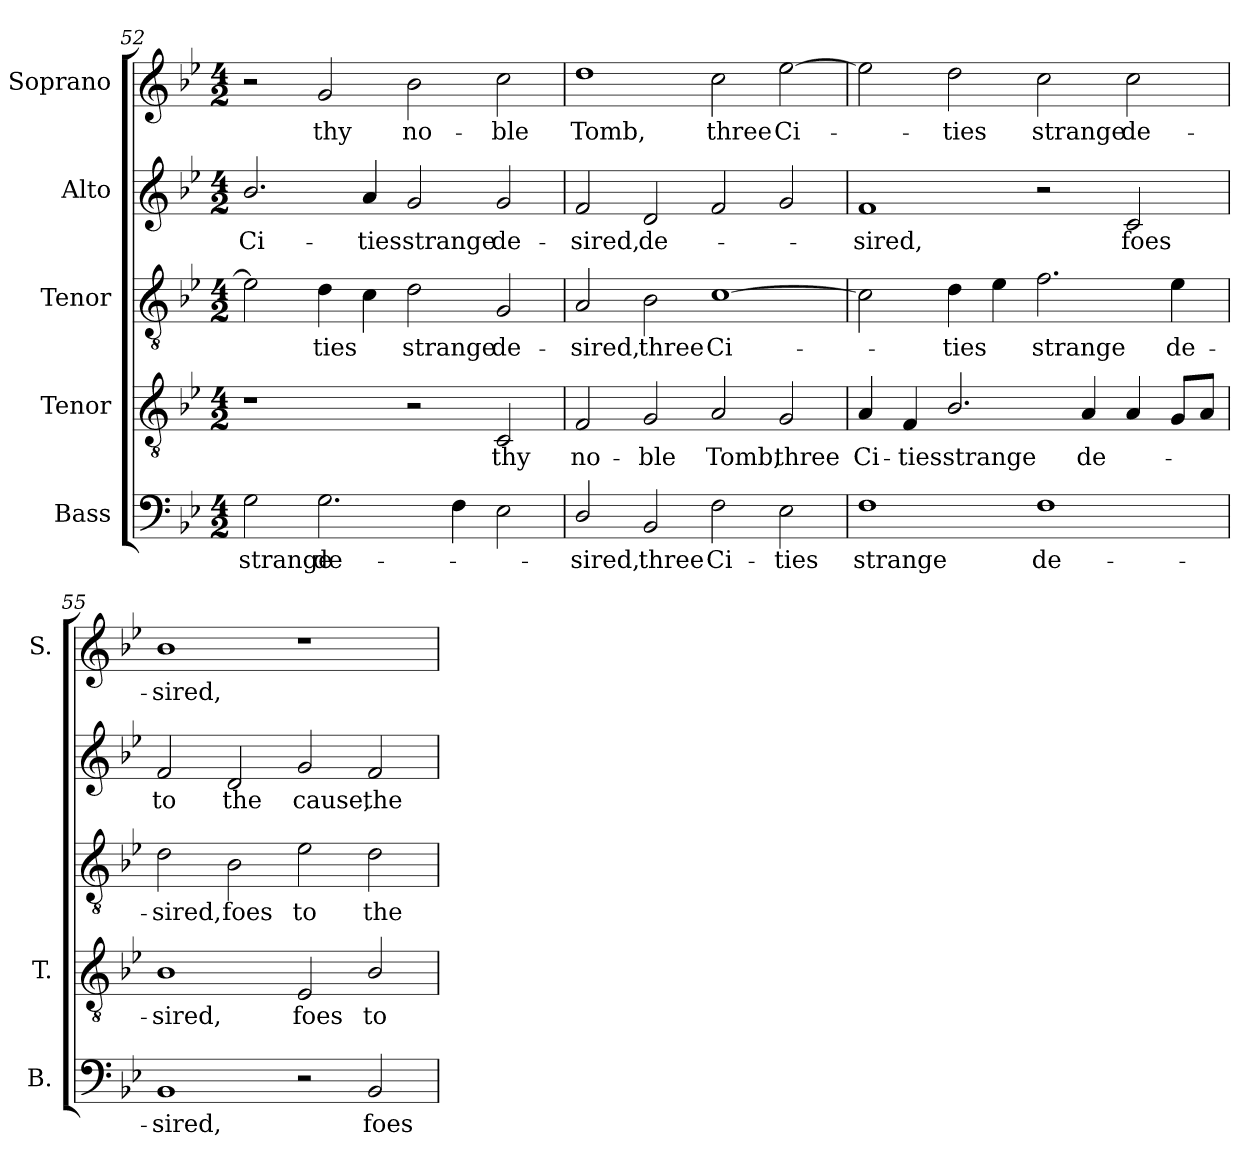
**kern	**text	**kern	**text	**kern	**text	**kern	**text	**kern	**text
*part5	*part5	*part4	*part4	*part3	*part3	*part2	*part2	*part1	*part1
*staff5	*staff5	*staff4	*staff4	*staff3	*staff3	*staff2	*staff2	*staff1	*staff1
*I"Bass	*	*I"Tenor	*	*I"Tenor	*	*I"Alto	*	*I"Soprano	*
*I'B.	*	*I'T.	*	*	*	*	*	*I'S.	*
!!LO:PB:g=z
*clefF4	*	*clefGv2	*	*clefGv2	*	*clefG2	*	*clefG2	*
*	*	*ITrd7c12	*	*ITrd7c12	*	*ITrd7c12	*	*	*
*k[b-e-]	*	*k[b-e-]	*	*k[b-e-]	*	*k[b-e-]	*	*k[b-e-]	*
*B-:	*	*B-:	*	*B-:	*	*B-:	*	*B-:	*
*M4/2	*	*M4/2	*	*M4/2	*	*M4/2	*	*M4/2	*
=52	=52	=52	=52	=52	=52	=52	=52	=52	=52
!	!LO:LY:b:color=#000000	!	!	!	!	!	!	!	!
!	!	!	!	!	!	!	!LO:LY:b:color=#000000	!	!
2Gi\	strange	1r	.	2E-i\]	.	2.B-i/	Ci-	2r	.
!	!LO:LY:b:color=#000000	!	!	!	!	!	!	!	!
!	!	!	!	!	!LO:LY:b:color=#000000	!	!	!	!
!	!	!	!	!	!	!	!	!	!LO:LY:b:color=#000000
2.Gi\	de-	.	.	4Di\	-ties	.	.	2gi/	thy
!	!	!	!	!	!	!	!LO:LY:b:color=#000000	!	!
.	.	.	.	4Ci\	.	4Ai/	-ties	.	.
!	!	!	!	!	!LO:LY:b:color=#000000	!	!	!	!
!	!	!	!	!	!	!	!LO:LY:b:color=#000000	!	!
!	!	!	!	!	!	!	!	!	!LO:LY:b:color=#000000
.	.	2r	.	2Di\	strange	2Gi/	strange	2b-i\	no-
4Fi\	.	.	.	.	.	.	.	.	.
!	!	!	!LO:LY:b:color=#000000	!	!	!	!	!	!
!	!	!	!	!	!LO:LY:b:color=#000000	!	!	!	!
!	!	!	!	!	!	!	!LO:LY:b:color=#000000	!	!
!	!	!	!	!	!	!	!	!	!LO:LY:b:color=#000000
2E-i\	.	2CCi/	thy	2GGi/	de-	2Gi/	de-	2cci\	-ble
=53	=53	=53	=53	=53	=53	=53	=53	=53	=53
!	!LO:LY:b:color=#000000	!	!	!	!	!	!	!	!
!	!	!	!LO:LY:b:color=#000000	!	!	!	!	!	!
!	!	!	!	!	!LO:LY:b:color=#000000	!	!	!	!
!	!	!	!	!	!	!	!LO:LY:b:color=#000000	!	!
!	!	!	!	!	!	!	!	!	!LO:LY:b:color=#000000
2Di/	-sired,	2FFi/	no-	2AAi/	-sired,	2Fi/	-sired,	1ddi	Tomb,
!	!LO:LY:b:color=#000000	!	!	!	!	!	!	!	!
!	!	!	!LO:LY:b:color=#000000	!	!	!	!	!	!
!	!	!	!	!	!LO:LY:b:color=#000000	!	!	!	!
!	!	!	!	!	!	!	!LO:LY:b:color=#000000	!	!
2BB-i/	three	2GGi/	-ble	2BB-i\	three	2Di/	de-	.	.
!	!LO:LY:b:color=#000000	!	!	!	!	!	!	!	!
!	!	!	!LO:LY:b:color=#000000	!	!	!	!	!	!
!	!	!	!	!	!LO:LY:b:color=#000000	!	!	!	!
!	!	!	!	!	!	!	!	!	!LO:LY:b:color=#000000
2Fi\	Ci-	2AAi/	Tomb,	[1Ci	Ci-	2Fi/	.	2cci\	three
!	!LO:LY:b:color=#000000	!	!	!	!	!	!	!	!
!	!	!	!LO:LY:b:color=#000000	!	!	!	!	!	!
!	!	!	!	!	!	!	!	!	!LO:LY:b:color=#000000
2E-i\	-ties	2GGi/	three	.	.	2Gi/	.	[2ee-i\	Ci-
=54	=54	=54	=54	=54	=54	=54	=54	=54	=54
!	!LO:LY:b:color=#000000	!	!	!	!	!	!	!	!
!	!	!	!LO:LY:b:color=#000000	!	!	!	!	!	!
!	!	!	!	!	!	!	!LO:LY:b:color=#000000	!	!
1Fi	strange	4AAi/	Ci-	2Ci\]	.	1Fi	-sired,	2ee-i\]	.
!	!	!	!LO:LY:b:color=#000000	!	!	!	!	!	!
.	.	4FFi/	-ties	.	.	.	.	.	.
!	!	!	!LO:LY:b:color=#000000	!	!	!	!	!	!
!	!	!	!	!	!LO:LY:b:color=#000000	!	!	!	!
!	!	!	!	!	!	!	!	!	!LO:LY:b:color=#000000
.	.	2.BB-i/	strange	4Di\	-ties	.	.	2ddi\	-ties
.	.	.	.	4E-i\	.	.	.	.	.
!	!LO:LY:b:color=#000000	!	!	!	!	!	!	!	!
!	!	!	!	!	!LO:LY:b:color=#000000	!	!	!	!
!	!	!	!	!	!	!	!	!	!LO:LY:b:color=#000000
1Fi	de-	.	.	2.Fi\	strange	2r	.	2cci\	strange
!	!	!	!LO:LY:b:color=#000000	!	!	!	!	!	!
.	.	4AAi/	de-	.	.	.	.	.	.
!	!	!	!	!	!	!	!LO:LY:b:color=#000000	!	!
!	!	!	!	!	!	!	!	!	!LO:LY:b:color=#000000
.	.	4AAi/	.	.	.	2Ci/	foes	2cci\	de-
!	!	!	!	!	!LO:LY:b:color=#000000	!	!	!	!
.	.	8GGi/L	.	4E-i\	de-	.	.	.	.
.	.	8AAi/J	.	.	.	.	.	.	.
=55	=55	=55	=55	=55	=55	=55	=55	=55	=55
!	!LO:LY:b:color=#000000	!	!	!	!	!	!	!	!
!	!	!	!LO:LY:b:color=#000000	!	!	!	!	!	!
!	!	!	!	!	!LO:LY:b:color=#000000	!	!	!	!
!	!	!	!	!	!	!	!LO:LY:b:color=#000000	!	!
!	!	!	!	!	!	!	!	!	!LO:LY:b:color=#000000
1BB-i	-sired,	1BB-i	-sired,	2Di\	-sired,	2Fi/	to	1b-i	-sired,
!	!	!	!	!	!LO:LY:b:color=#000000	!	!	!	!
!	!	!	!	!	!	!	!LO:LY:b:color=#000000	!	!
.	.	.	.	2BB-i\	foes	2Di/	the	.	.
!	!	!	!LO:LY:b:color=#000000	!	!	!	!	!	!
!	!	!	!	!	!LO:LY:b:color=#000000	!	!	!	!
!	!	!	!	!	!	!	!LO:LY:b:color=#000000	!	!
2r	.	2EE-i/	foes	2E-i\	to	2Gi/	cause,	1r	.
!	!LO:LY:b:color=#000000	!	!	!	!	!	!	!	!
!	!	!	!LO:LY:b:color=#000000	!	!	!	!	!	!
!	!	!	!	!	!LO:LY:b:color=#000000	!	!	!	!
!	!	!	!	!	!	!	!LO:LY:b:color=#000000	!	!
2BB-i/	foes	2BB-i/	to	2Di\	the	2Fi/	the	.	.
=	=	=	=	=	=	=	=	=	=
*-	*-	*-	*-	*-	*-	*-	*-	*-	*-
